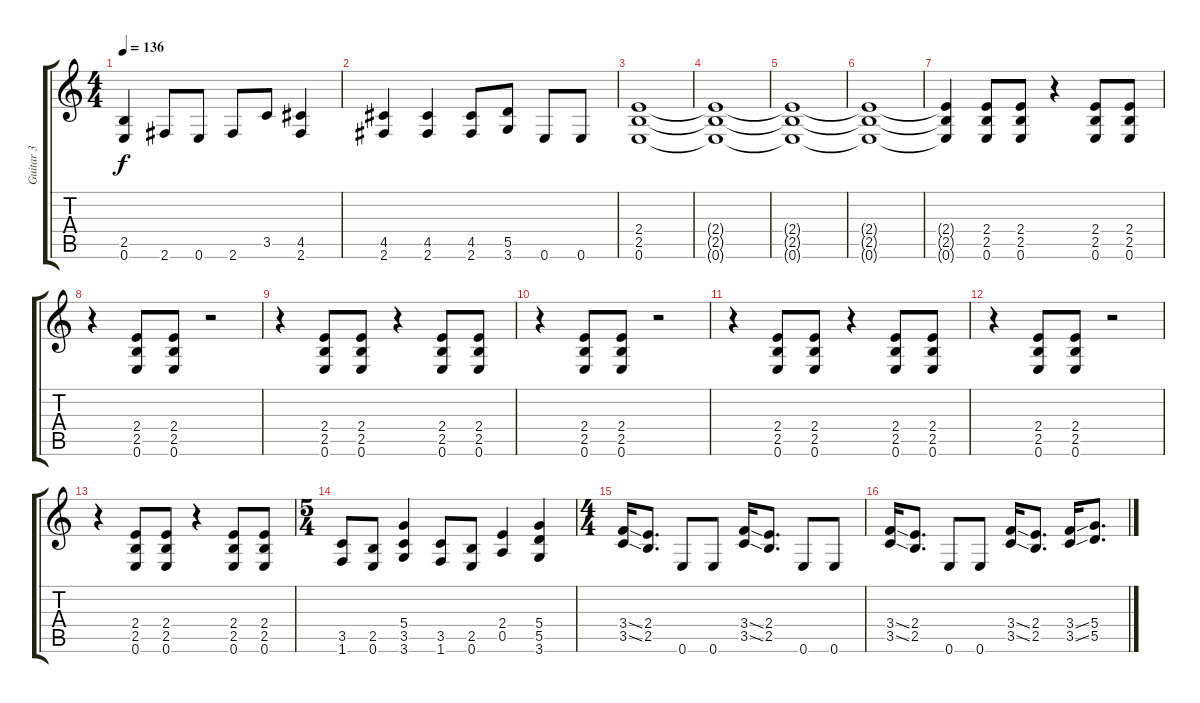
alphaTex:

\track ("Guitar 3" "Guitar 3") {instrument distortionguitar}
\staff {score tabs}
\tuning (E4 B3 G3 D3 A2 E2) {hide}
\ts (4 4)
\tempo 136
\clef g2
\ks c
(2.5 0.6).4{dy f} 2.6.8 0.6.8 2.6.8 3.5.8 (4.5 2.6).4 |
(4.5 2.6).4 (4.5 2.6).4 (4.5 2.6).8 (5.5 3.6).8 0.6.8 0.6.8 |
(2.4 2.5 0.6).1 |
(2.4{t} 2.5{t} 0.6{t}).1 |
(2.4{t} 2.5{t} 0.6{t}).1 |
(2.4{t} 2.5{t} 0.6{t}).1 |
(2.4{t} 2.5{t} 0.6{t}).4 (2.4 2.5 0.6).8 (2.4 2.5 0.6).8 r.4 (2.4 2.5 0.6).8 (2.4 2.5 0.6).8 |
r.4 (2.4 2.5 0.6).8 (2.4 2.5 0.6).8 r.2 |
r.4 (2.4 2.5 0.6).8 (2.4 2.5 0.6).8 r.4 (2.4 2.5 0.6).8 (2.4 2.5 0.6).8 |
r.4 (2.4 2.5 0.6).8 (2.4 2.5 0.6).8 r.2 |
r.4 (2.4 2.5 0.6).8 (2.4 2.5 0.6).8 r.4 (2.4 2.5 0.6).8 (2.4 2.5 0.6).8 |
r.4 (2.4 2.5 0.6).8 (2.4 2.5 0.6).8 r.2 |
r.4 (2.4 2.5 0.6).8 (2.4 2.5 0.6).8 r.4 (2.4 2.5 0.6).8 (2.4 2.5 0.6).8 |
\ts (5 4)
(3.5 1.6).8 (2.5 0.6).8 (5.4 3.5 3.6).4 (3.5 1.6).8 (2.5 0.6).8 (2.4 0.5).4 (5.4 5.5 3.6).4 |
\ts (4 4)
(3.4{ss} 3.5{ss}).16 (2.4 2.5).8{d} 0.6.8 0.6.8 (3.4{ss} 3.5{ss}).16 (2.4 2.5).8{d} 0.6.8 0.6.8 |
(3.4{ss} 3.5{ss}).16 (2.4 2.5).8{d} 0.6.8 0.6.8 (3.4{ss} 3.5{ss}).16 (2.4 2.5).8{d} (3.4{ss} 3.5{ss}).16 (5.4 5.5).8{d}
